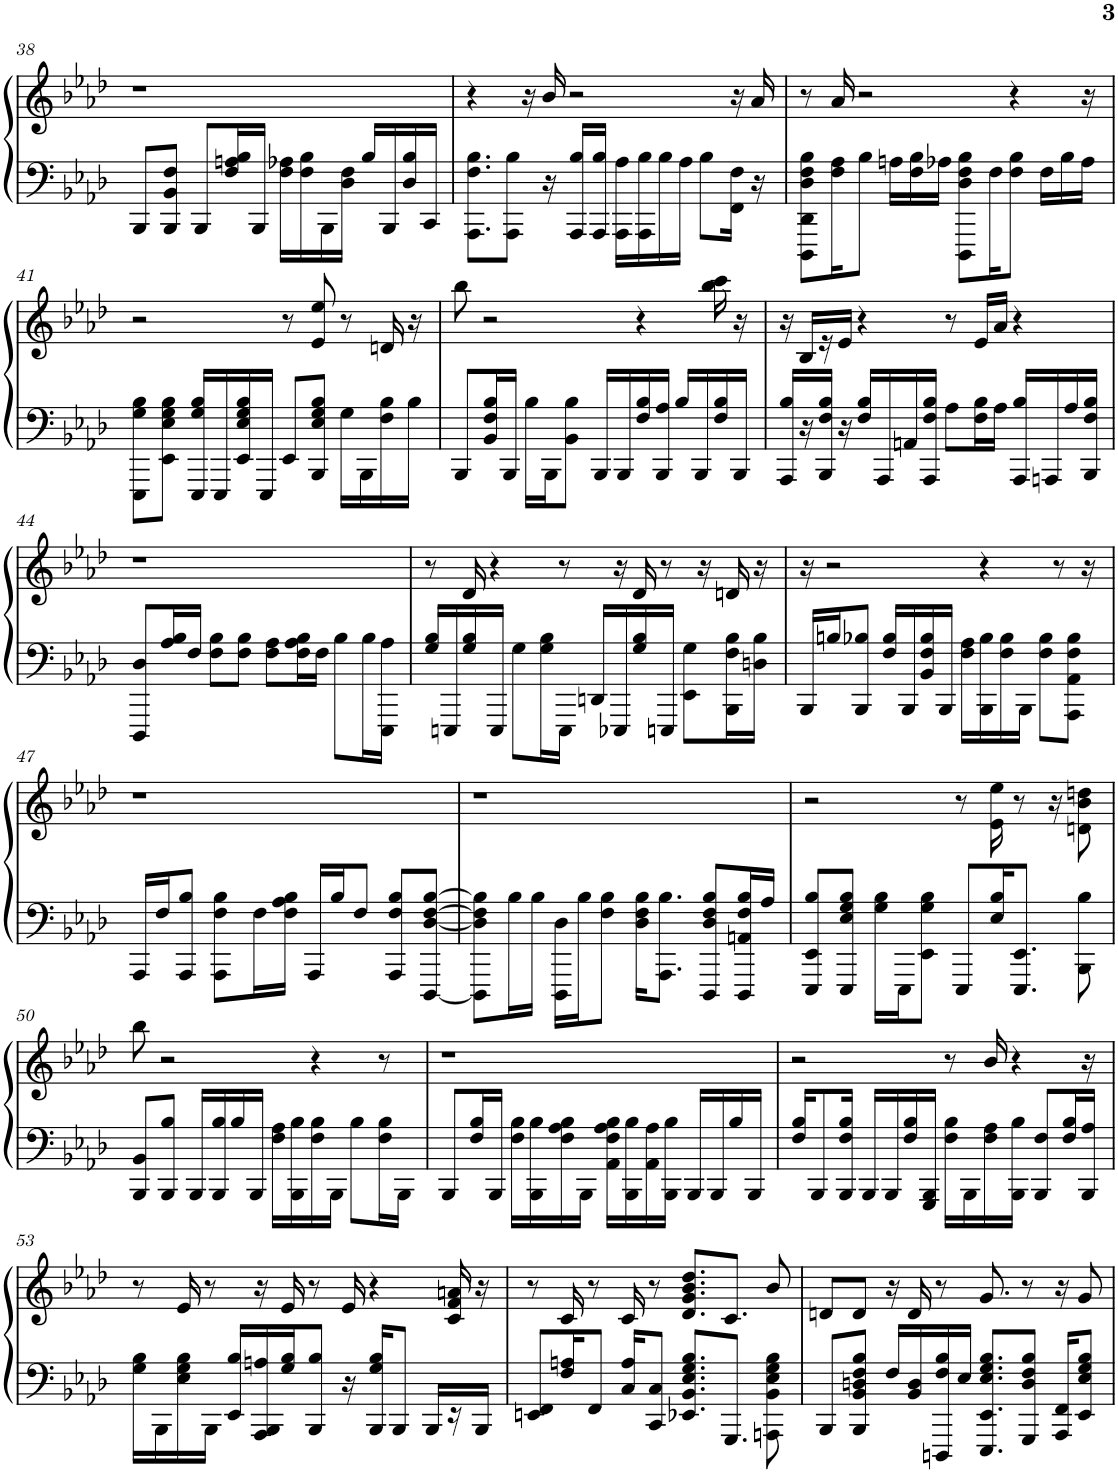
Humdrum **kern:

**kern	**kern
*part1	*part1
*staff2	*staff1
*I"Piano	*
*I'Pno	*
!!LO:PB:g=z
*clefF4	*clefG2
*k[b-e-a-d-]	*k[b-e-a-d-]
*A-:	*A-:
*M4/4	*M4/4
=38	=38
8BBB-/L	1r
8BBB-/ 8BB-/ 8F/J	.
8BBB-/L	.
16F/ 16An/ 16B-/L	.
16BBB-/JJ	.
16F\ 16A-X\LL	.
16F\ 16B-\	.
16BBB-\	.
16D-\ 16F\JJ	.
16B-/LL	.
16BBB-/	.
16D-/ 16B-/	.
16CC/JJ	.
=39	=39
8.AAA-\ 8.F\ 8.B-\L	4r
8AAA-\ 8B-\J	.
.	16r
16r	16b-/
16AAA-/ 16B-/LL	2r
16AAA-/ 16B-/JJ	.
16AAA-\ 16A-\LL	.
16AAA-\ 16B-\	.
16B-\	.
16A-\JJ	.
8B-\L	.
16FF\ 16F\Jk	16r
16r	16a-/
=40	=40
8DDD-\ 8DD-\ 8D-\ 8F\ 8B-\L	8r
16F\ 16A-\K	16a-/
8B-\J	2r
16An\LL	.
16F\ 16B-\	.
16A-X\JJ	.
8DDD-\ 8D-\ 8F\ 8B-\L	.
16F\K	.
8F\ 8B-\J	4r
16F\LL	.
16B-\	.
16A-\JJ	16r
!!LO:LB:g=z
=41	=41
8EEE-\ 8G\ 8B-\L	2r
8EE-\ 8E-\ 8G\ 8B-\J	.
16EEE-/ 16G/ 16B-/LL	.
16EEE-/	.
16EE-/ 16E-/ 16G/ 16B-/	.
16EEE-/JJ	.
8EE-/L	8r
8BBB-/ 8E-/ 8G/ 8B-/J	8e-/ 8ee-/
16G\LL	8r
16BBB-\	.
16F\ 16B-\	16dn/
16B-\JJ	16r
=42	=42
8BBB-/L	8bb-\
16BB-/ 16F/ 16B-/L	2r
16BBB-/JJ	.
16B-\LL	.
16BBB-\J	.
8BB-\ 8B-\J	.
16BBB-/LL	.
16BBB-/	.
16F/ 16B-/	4r
16BBB-/ 16A-/JJ	.
16B-/LL	.
16BBB-/	.
16F/ 16B-/	16bb-\ 16ccc\
16BBB-/JJ	16r
=43	=43
16AAA-/ 16B-/LL	16r
16r	16B-/LL
16BBB-/ 16F/ 16B-/JJ	16r
16r	16e-/JJ
16F/ 16B-/LL	4r
16AAA-/	.
16AAn/	.
16AAA-/ 16F/ 16B-/JJ	.
8A-\L	8r
16F\ 16B-\L	16e-/LL
16A-\JJ	16a-/JJ
16AAA-/ 16B-/LL	4r
16AAAn/	.
16A-/	.
16BBB-/ 16F/ 16B-/JJ	.
!!LO:LB:g=z
=44	=44
8DDD-/ 8D-/L	1r
16A-/ 16B-/L	.
16F/JJ	.
8F\ 8B-\L	.
8F\ 8B-\J	.
8F\ 8A-\L	.
16F\ 16A-\ 16B-\L	.
16F\JJ	.
8B-\L	.
16B-\L	.
16EEE-\ 16A-\JJ	.
=45	=45
16G/ 16B-/LL	8r
16EEEn/	.
16G/ 16B-/	16d-/
16EEE/JJ	4r
8G\L	.
16G\ 16B-\L	.
16EEE\JJ	8r
16DDn/LL	.
16EEE-X/	16r
16G/ 16B-/	16d-/
16EEEn/JJ	8r
8EE-\ 8G\L	.
.	16r
16BBB-\ 16F\ 16B-\L	16dn/
16Dn\ 16B-\JJ	16r
=46	=46
16BBB-/LL	16r
16Bn/J	2r
8BBB-/ 8B-X/J	.
16F/ 16B-/LL	.
16BBB-/	.
16BB-/ 16F/ 16B-/	.
16BBB-/JJ	.
16F\ 16A-\LL	.
16BBB-\ 16B-\	4r
16F\ 16B-\	.
16BBB-\JJ	.
8F\ 8B-\L	.
.	8r
8AAA-\ 8AA-\ 8F\ 8B-\J	.
.	16r
!!LO:LB:g=z
=47	=47
16AAA-/LL	1r
16F/J	.
8AAA-/ 8B-/J	.
8AAA-\ 8F\ 8B-\L	.
16F\L	.
16F\ 16A-\ 16B-\JJ	.
16AAA-/LL	.
16B-/J	.
8F/J	.
8AAA-/ 8F/ 8B-/L	.
[8DDD-/ [8D-/ [8F/ [8B-/J	.
=48	=48
8DDD-\] 8D-\] 8F\] 8B-\]L	1r
16B-\L	.
16B-\JJ	.
16DDD-\ 16D-\LL	.
16B-\J	.
8F\ 8B-\J	.
16D-\ 16F\ 16B-\KL	.
8.AAA-\ 8.B-\J	.
8DDD-/ 8D-/ 8F/ 8B-/L	.
16DDD-/ 16AAn/ 16F/ 16B-/L	.
16A-/JJ	.
=49	=49
8EEE-/ 8EE-/ 8B-/L	2r
8EEE-/ 8E-/ 8G/ 8B-/J	.
16G\ 16B-\LL	.
16EEE-\J	.
8EE-\ 8G\ 8B-\J	.
8EEE-/L	8r
16E-/ 16B-/K	16e-\ 16ee-\
8.EEE-/ 8.EE-/J	8r
.	16r
8BBB-\ 8B-\	8dn\ 8b-\ 8ddn\
!!LO:LB:g=z
=50	=50
8BBB-/ 8BB-/L	8bb-\
8BBB-/ 8B-/J	2r
16BBB-/LL	.
16BBB-/ 16B-/	.
16B-/	.
16BBB-/JJ	.
16F\ 16A-\LL	.
16BBB-\ 16B-\	.
16F\ 16B-\	4r
16BBB-\JJ	.
8B-\L	.
16F\ 16B-\L	8r
16BBB-\JJ	.
=51	=51
8BBB-/L	1r
16F/ 16B-/L	.
16BBB-/JJ	.
16F\ 16B-\LL	.
16BBB-\ 16B-\	.
16F\ 16A-\ 16B-\	.
16BBB-\JJ	.
16AA-\ 16F\ 16A-\ 16B-\LL	.
16BBB-\ 16B-\	.
16AA-\ 16A-\	.
16BBB-\ 16B-\JJ	.
16BBB-/LL	.
16BBB-/	.
16B-/	.
16BBB-/JJ	.
=52	=52
16F/ 16B-/KL	2r
8BBB-/	.
16BBB-/ 16F/ 16B-/Jk	.
16BBB-/LL	.
16BBB-/	.
16F/ 16B-/	.
16GGG/ 16BBB-/JJ	.
16F\ 16B-\LL	8r
16BBB-\	.
16F\ 16A-\	16b-/
16BBB-\ 16B-\JJ	4r
8BBB-/ 8F/L	.
16F/ 16B-/L	.
16BBB-/ 16A-/JJ	16r
!!LO:LB:g=z
=53	=53
16G\ 16B-\LL	8r
16BBB-\	.
16E-\ 16G\ 16B-\	16e-/
16BBB-\JJ	8r
16EE-/ 16B-/LL	.
16AAA-/ 16BBB-/ 16An/	16r
16G/ 16B-/J	16e-/
8BBB-/ 8B-/J	8r
16r	16e-/
16BBB-/ 16G/ 16B-/KL	4r
8BBB-/J	.
16BBB-/LL	.
16r	16c/ 16f/ 16an/
16BBB-/JJ	16r
=54	=54
8EEn/ 8FF/L	8r
16F/ 16An/K	16c/
8FF/J	8r
16C/ 16A/KL	16c/
8CC/ 8C/J	8r
8.EE-X/ 8.BB-/ 8.E-/ 8.G/ 8.B-/L	8.d-/ 8.g/ 8.b-/ 8.dd-/L
8.GGG/J	8.c/J
8AAAn\ 8BB-\ 8E-\ 8G\ 8B-\	8b-/
=55	=55
8BBB-/L	8dn/L
8BBB-/ 8BB-/ 8Dn/ 8F/ 8B-/J	8d/J
16F/LL	16r
16BB-/ 16D/	16d/
16DDDn/ 16F/ 16B-/	8r
16E-/JJ	.
8.EEE-/ 8.EE-/ 8.E-/ 8.G/ 8.B-/L	8.g/
8GGG/ 8D/ 8F/ 8B-/J	8r
16AAA-/ 16FF/KL	16r
8EE-/ 8E-/ 8G/ 8B-/J	8g/
=	=
*-	*-
